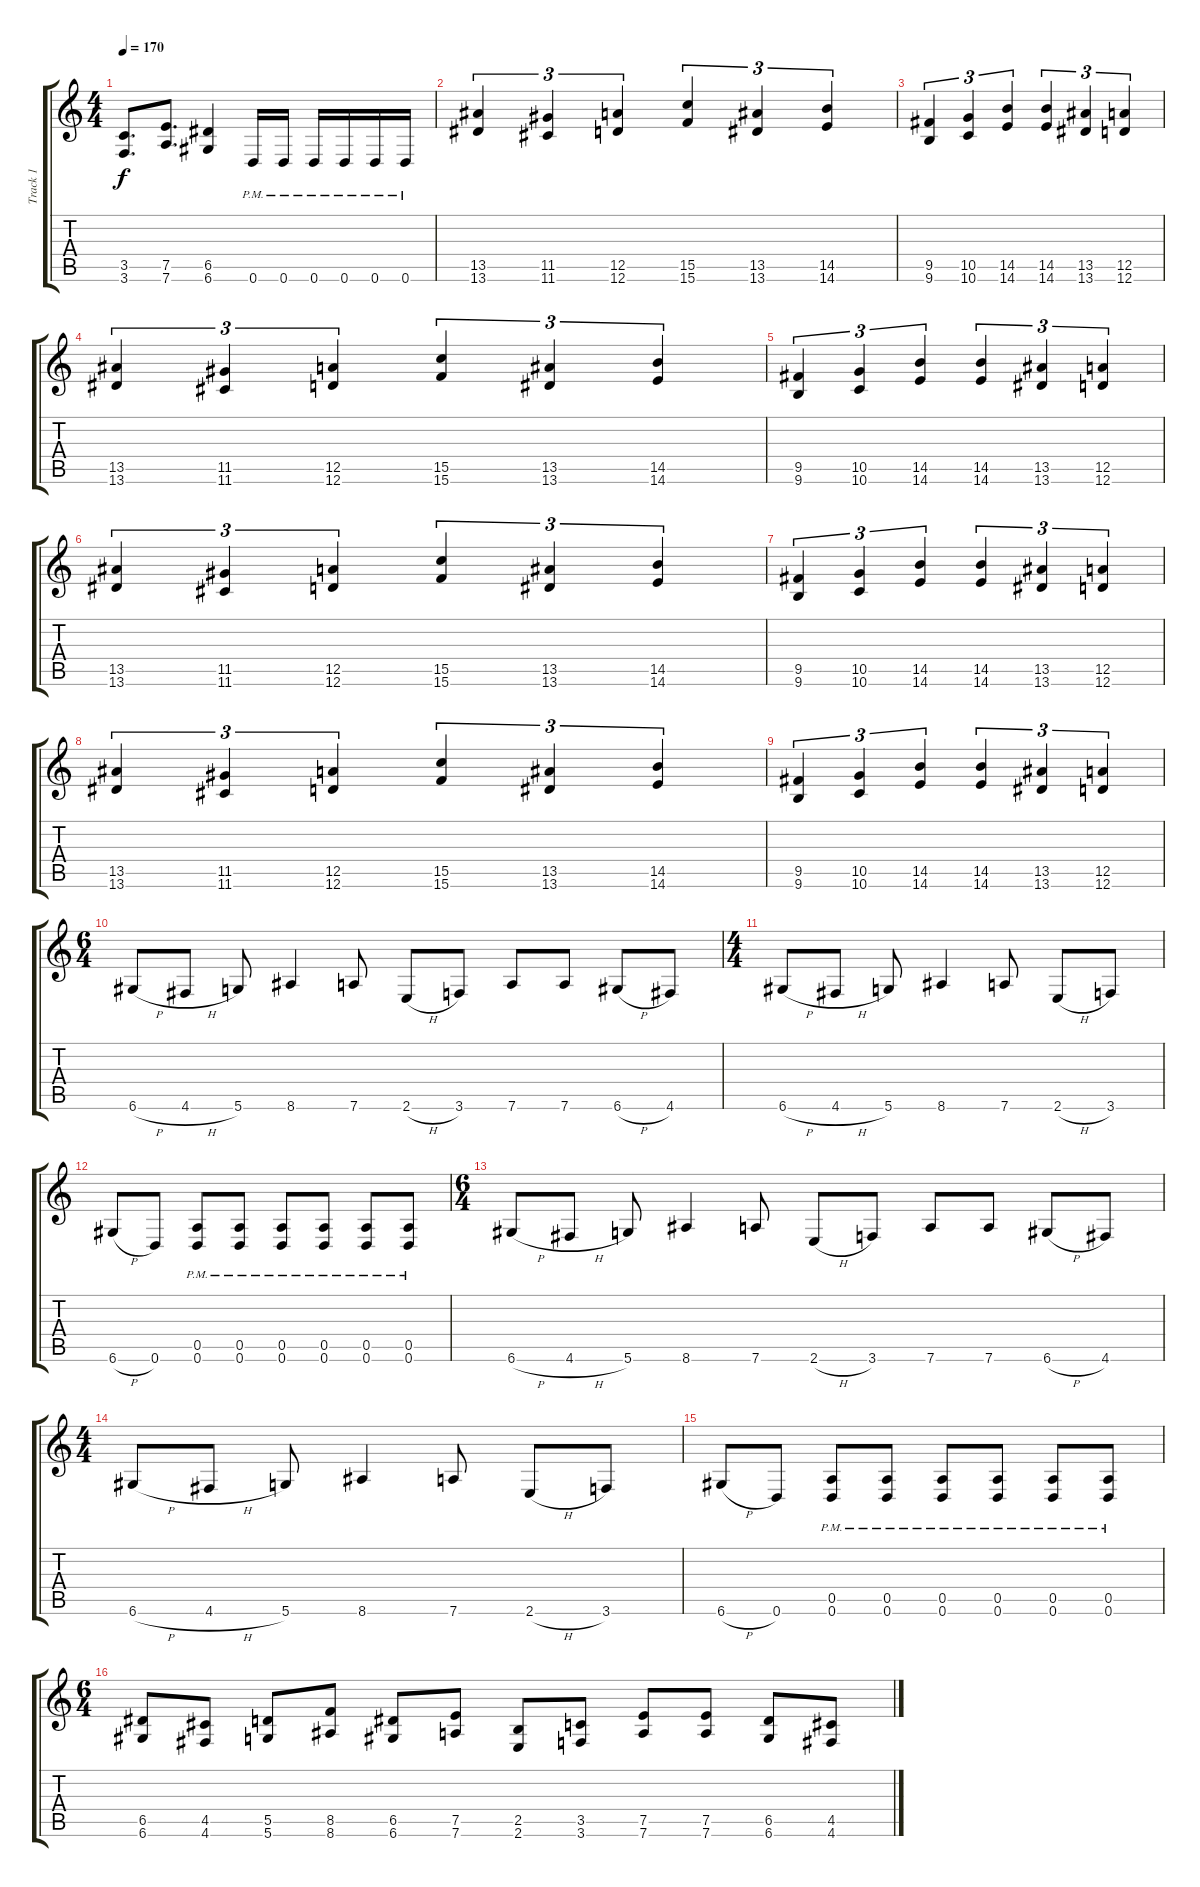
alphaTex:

\track ("Track 1" "Track 1") {instrument overdrivenguitar}
\staff {score tabs}
\tuning (E4 B3 G3 D3 A2 D2) {hide}
\ts (4 4)
\tempo 170
\clef g2
\ks c
(3.5 3.6).8{d dy f} (7.5 7.6).8{d} (6.5 6.6).4 0.6{pm}.16 0.6{pm}.16 0.6{pm}.16 0.6{pm}.16 0.6{pm}.16 0.6{pm}.16 |
(13.5 13.6).4{tu (3 2)} (11.5 11.6).4{tu (3 2)} (12.5 12.6).4{tu (3 2)} (15.5 15.6).4{tu (3 2)} (13.5 13.6).4{tu (3 2)} (14.5 14.6).4{tu (3 2)} |
(9.5 9.6).4{tu (3 2)} (10.5 10.6).4{tu (3 2)} (14.5 14.6).4{tu (3 2)} (14.5 14.6).4{tu (3 2)} (13.5 13.6).4{tu (3 2)} (12.5 12.6).4{tu (3 2)} |
(13.5 13.6).4{tu (3 2)} (11.5 11.6).4{tu (3 2)} (12.5 12.6).4{tu (3 2)} (15.5 15.6).4{tu (3 2)} (13.5 13.6).4{tu (3 2)} (14.5 14.6).4{tu (3 2)} |
(9.5 9.6).4{tu (3 2)} (10.5 10.6).4{tu (3 2)} (14.5 14.6).4{tu (3 2)} (14.5 14.6).4{tu (3 2)} (13.5 13.6).4{tu (3 2)} (12.5 12.6).4{tu (3 2)} |
(13.5 13.6).4{tu (3 2)} (11.5 11.6).4{tu (3 2)} (12.5 12.6).4{tu (3 2)} (15.5 15.6).4{tu (3 2)} (13.5 13.6).4{tu (3 2)} (14.5 14.6).4{tu (3 2)} |
(9.5 9.6).4{tu (3 2)} (10.5 10.6).4{tu (3 2)} (14.5 14.6).4{tu (3 2)} (14.5 14.6).4{tu (3 2)} (13.5 13.6).4{tu (3 2)} (12.5 12.6).4{tu (3 2)} |
(13.5 13.6).4{tu (3 2)} (11.5 11.6).4{tu (3 2)} (12.5 12.6).4{tu (3 2)} (15.5 15.6).4{tu (3 2)} (13.5 13.6).4{tu (3 2)} (14.5 14.6).4{tu (3 2)} |
(9.5 9.6).4{tu (3 2)} (10.5 10.6).4{tu (3 2)} (14.5 14.6).4{tu (3 2)} (14.5 14.6).4{tu (3 2)} (13.5 13.6).4{tu (3 2)} (12.5 12.6).4{tu (3 2)} |
\ts (6 4)
6.6{h}.8 4.6{h}.8 5.6.8 8.6.4 7.6.8 2.6{h}.8 3.6.8 7.6.8 7.6.8 6.6{h}.8 4.6.8 |
\ts (4 4)
6.6{h}.8 4.6{h}.8 5.6.8 8.6.4 7.6.8 2.6{h}.8 3.6.8 |
6.6{h}.8 0.6.8 (0.5{pm} 0.6{pm}).8 (0.5{pm} 0.6{pm}).8 (0.5{pm} 0.6{pm}).8 (0.5{pm} 0.6{pm}).8 (0.5{pm} 0.6{pm}).8 (0.5{pm} 0.6{pm}).8 |
\ts (6 4)
6.6{h}.8 4.6{h}.8 5.6.8 8.6.4 7.6.8 2.6{h}.8 3.6.8 7.6.8 7.6.8 6.6{h}.8 4.6.8 |
\ts (4 4)
6.6{h}.8 4.6{h}.8 5.6.8 8.6.4 7.6.8 2.6{h}.8 3.6.8 |
6.6{h}.8 0.6.8 (0.5{pm} 0.6{pm}).8 (0.5{pm} 0.6{pm}).8 (0.5{pm} 0.6{pm}).8 (0.5{pm} 0.6{pm}).8 (0.5{pm} 0.6{pm}).8 (0.5{pm} 0.6{pm}).8 |
\ts (6 4)
(6.5 6.6).8 (4.5 4.6).8 (5.5 5.6).8 (8.5 8.6).8 (6.5 6.6).8 (7.5 7.6).8 (2.5 2.6).8 (3.5 3.6).8 (7.5 7.6).8 (7.5 7.6).8 (6.5 6.6).8 (4.5 4.6).8
